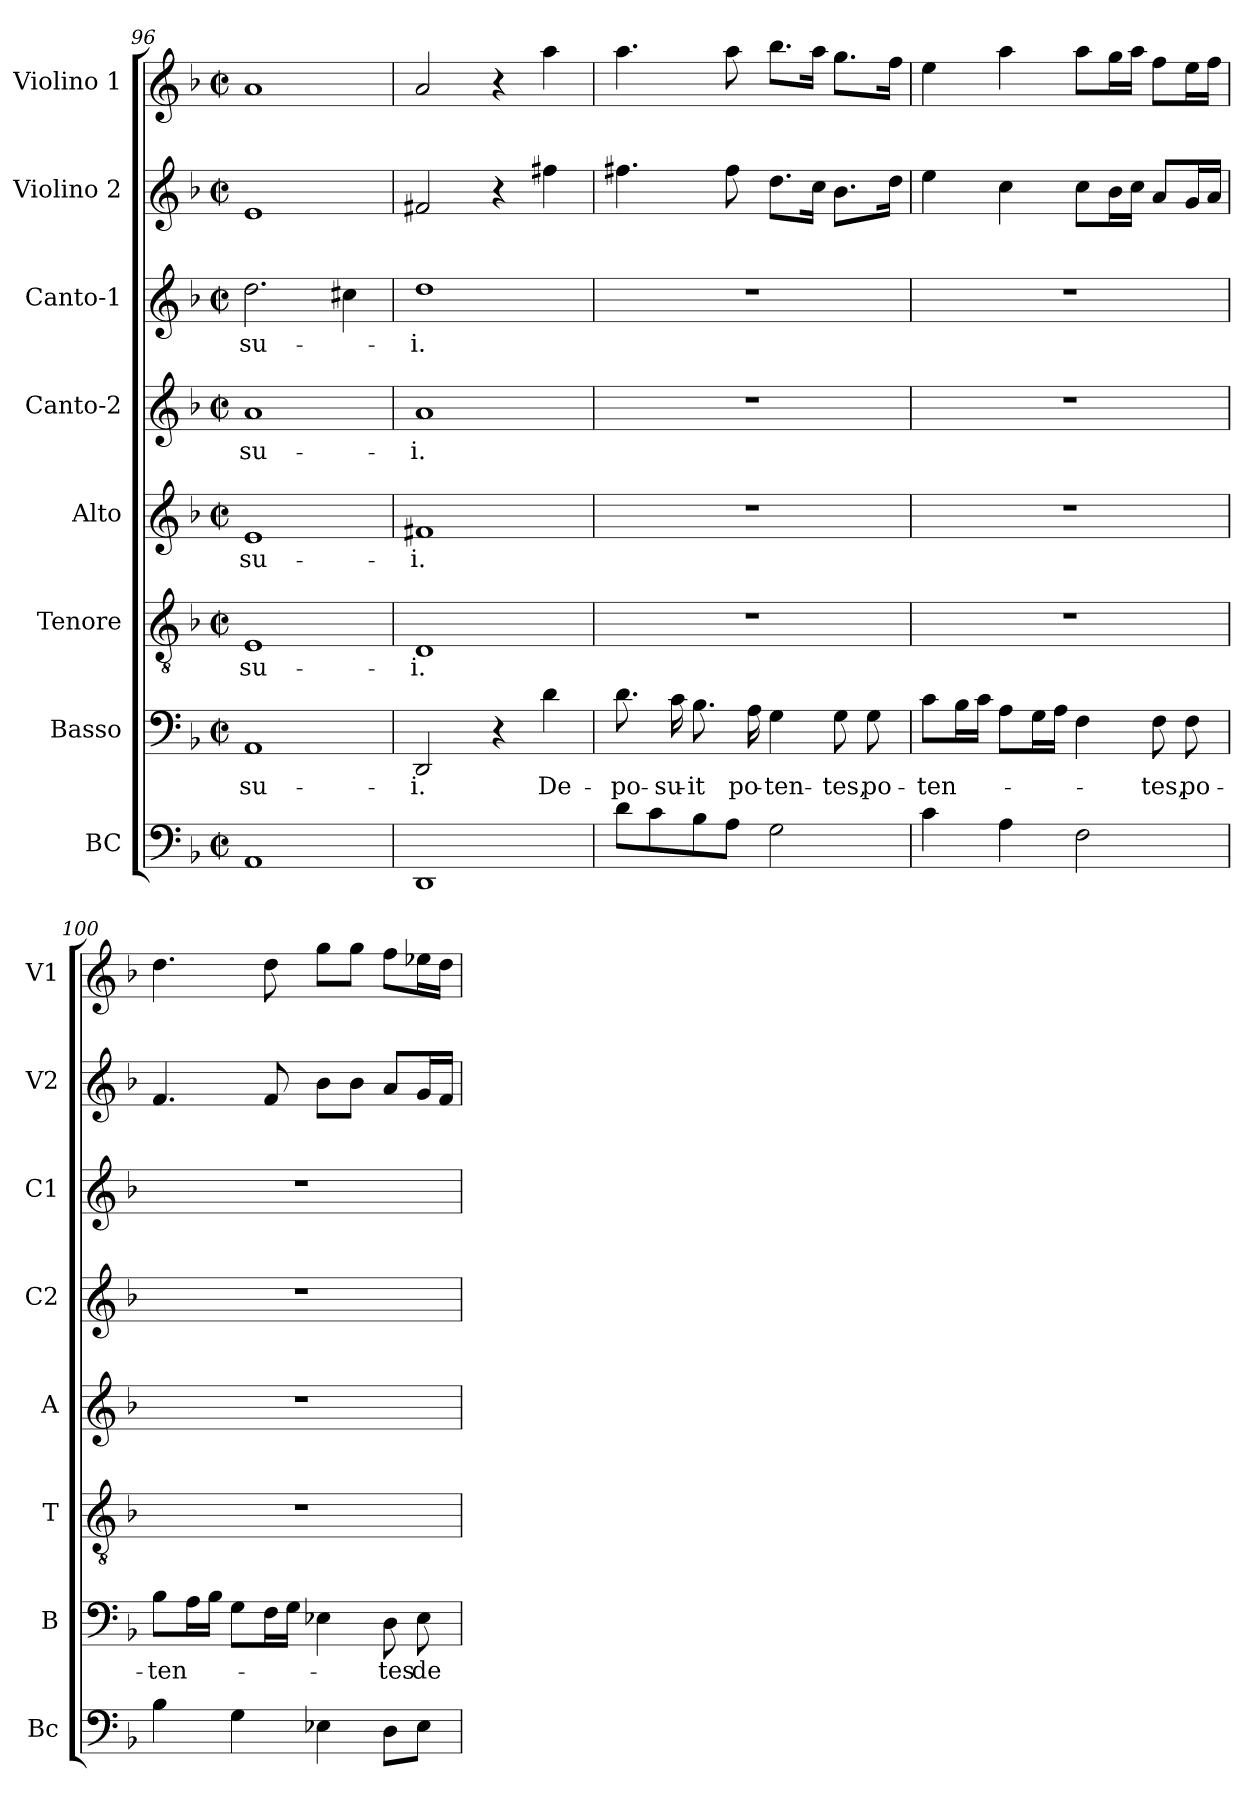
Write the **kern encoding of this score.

**kern	**kern	**text	**kern	**text	**kern	**text	**kern	**text	**kern	**text	**kern	**kern
*part8	*part7	*part7	*part6	*part6	*part5	*part5	*part4	*part4	*part3	*part3	*part2	*part1
*staff8	*staff7	*staff7	*staff6	*staff6	*staff5	*staff5	*staff4	*staff4	*staff3	*staff3	*staff2	*staff1
*I"BC	*I"Basso	*	*I"Tenore	*	*I"Alto	*	*I"Canto-2	*	*I"Canto-1	*	*I"Violino 2	*I"Violino 1
*I'Bc	*I'B	*	*I'T	*	*I'A	*	*I'C2	*	*I'C1	*	*I'V2	*I'V1
*clefF4	*clefF4	*	*clefGv2	*	*clefG2	*	*clefG2	*	*clefG2	*	*clefG2	*clefG2
*k[b-]	*k[b-]	*	*k[b-]	*	*k[b-]	*	*k[b-]	*	*k[b-]	*	*k[b-]	*k[b-]
*F:	*F:	*	*F:	*	*F:	*	*F:	*	*F:	*	*F:	*F:
*M2/2	*M2/2	*	*M2/2	*	*M2/2	*	*M2/2	*	*M2/2	*	*M2/2	*M2/2
*met(c|)	*met(c|)	*	*met(c|)	*	*met(c|)	*	*met(c|)	*	*met(c|)	*	*met(c|)	*met(c|)
=96	=96	=96	=96	=96	=96	=96	=96	=96	=96	=96	=96	=96
!	!	!LO:LY:b	!	!LO:LY:b	!	!LO:LY:b	!	!LO:LY:b	!	!LO:LY:b	!	!
1AA	1AA	su-	1E	su-	1e	su-	1a	su-	2.dd\	su-	1e!	1a
.	.	.	.	.	.	.	.	.	4cc#X\	.	.	.
=97	=97	=97	=97	=97	=97	=97	=97	=97	=97	=97	=97	=97
!	!	!LO:LY:b	!	!LO:LY:b	!	!LO:LY:b	!	!LO:LY:b	!	!LO:LY:b	!	!
1DD	2DD/	-i.	1D	-i.	1f#X	-i.	1a	-i.	1dd	-i.	2f#X!/	2a/
.	4r	.	.	.	.	.	.	.	.	.	4r	4r
!	!	!LO:LY:b	!	!	!	!	!	!	!	!	!	!
.	4d\	De-	.	.	.	.	.	.	.	.	4ff#X!\	4aa\
=98	=98	=98	=98	=98	=98	=98	=98	=98	=98	=98	=98	=98
!	!	!LO:LY:b	!	!	!	!	!	!	!	!	!	!
8d\L	8.d\	-po-	1r	.	1r	.	1r	.	1r	.	4.ff#X!\	4.aa\
8c\	.	.	.	.	.	.	.	.	.	.	.	.
!	!	!LO:LY:b	!	!	!	!	!	!	!	!	!	!
.	16c\	-su-	.	.	.	.	.	.	.	.	.	.
!	!	!LO:LY:b	!	!	!	!	!	!	!	!	!	!
8B-\	8.B-\	-it	.	.	.	.	.	.	.	.	.	.
8A\J	.	.	.	.	.	.	.	.	.	.	8ff#!\	8aa\
!	!	!LO:LY:b	!	!	!	!	!	!	!	!	!	!
.	16A\	po-	.	.	.	.	.	.	.	.	.	.
!	!	!LO:LY:b	!	!	!	!	!	!	!	!	!	!
2G\	4G\	-ten-	.	.	.	.	.	.	.	.	8.dd!\L	8.bb-\L
.	.	.	.	.	.	.	.	.	.	.	16cc!\Jk	16aa\Jk
!	!	!LO:LY:b	!	!	!	!	!	!	!	!	!	!
.	8G\	-tes,	.	.	.	.	.	.	.	.	8.b-!\L	8.gg\L
!	!	!LO:LY:b	!	!	!	!	!	!	!	!	!	!
.	8G\	po-	.	.	.	.	.	.	.	.	.	.
.	.	.	.	.	.	.	.	.	.	.	16dd!\Jk	16ff\Jk
=99	=99	=99	=99	=99	=99	=99	=99	=99	=99	=99	=99	=99
!	!	!LO:LY:b	!	!	!	!	!	!	!	!	!	!
4c\	8c\L	-ten-	1r	.	1r	.	1r	.	1r	.	4ee!\	4ee\
.	16B-\L	.	.	.	.	.	.	.	.	.	.	.
.	16c\JJ	.	.	.	.	.	.	.	.	.	.	.
4A\	8A\L	.	.	.	.	.	.	.	.	.	4cc!\	4aa\
.	16G\L	.	.	.	.	.	.	.	.	.	.	.
.	16A\JJ	.	.	.	.	.	.	.	.	.	.	.
2F\	4F\	.	.	.	.	.	.	.	.	.	8cc!\L	8aa\L
.	.	.	.	.	.	.	.	.	.	.	16b-!\L	16gg\L
.	.	.	.	.	.	.	.	.	.	.	16cc!\JJ	16aa\JJ
!	!	!LO:LY:b	!	!	!	!	!	!	!	!	!	!
.	8F\	-tes,	.	.	.	.	.	.	.	.	8a!/L	8ff\L
!	!	!LO:LY:b	!	!	!	!	!	!	!	!	!	!
.	8F\	po-	.	.	.	.	.	.	.	.	16g!/L	16ee\L
.	.	.	.	.	.	.	.	.	.	.	16a!/JJ	16ff\JJ
!!LO:PB:g=z
=100	=100	=100	=100	=100	=100	=100	=100	=100	=100	=100	=100	=100
!	!	!LO:LY:b	!	!	!	!	!	!	!	!	!	!
4B-\	8B-\L	-ten-	1r	.	1r	.	1r	.	1r	.	4.f!/	4.dd\
.	16A\L	.	.	.	.	.	.	.	.	.	.	.
.	16B-\JJ	.	.	.	.	.	.	.	.	.	.	.
4G\	8G\L	.	.	.	.	.	.	.	.	.	.	.
.	16F\L	.	.	.	.	.	.	.	.	.	8f!/	8dd\
.	16G\JJ	.	.	.	.	.	.	.	.	.	.	.
4E-X\	4E-X\	.	.	.	.	.	.	.	.	.	8b-!\L	8gg\L
.	.	.	.	.	.	.	.	.	.	.	8b-!\J	8gg\J
!	!	!LO:LY:b	!	!	!	!	!	!	!	!	!	!
8D\L	8D\	-tes	.	.	.	.	.	.	.	.	8a!/L	8ff\L
!	!	!LO:LY:b	!	!	!	!	!	!	!	!	!	!
8E-\J	8E-\	de	.	.	.	.	.	.	.	.	16g!/L	16ee-X\L
.	.	.	.	.	.	.	.	.	.	.	16f!/JJ	16dd\JJ
=	=	=	=	=	=	=	=	=	=	=	=	=
*-	*-	*-	*-	*-	*-	*-	*-	*-	*-	*-	*-	*-
